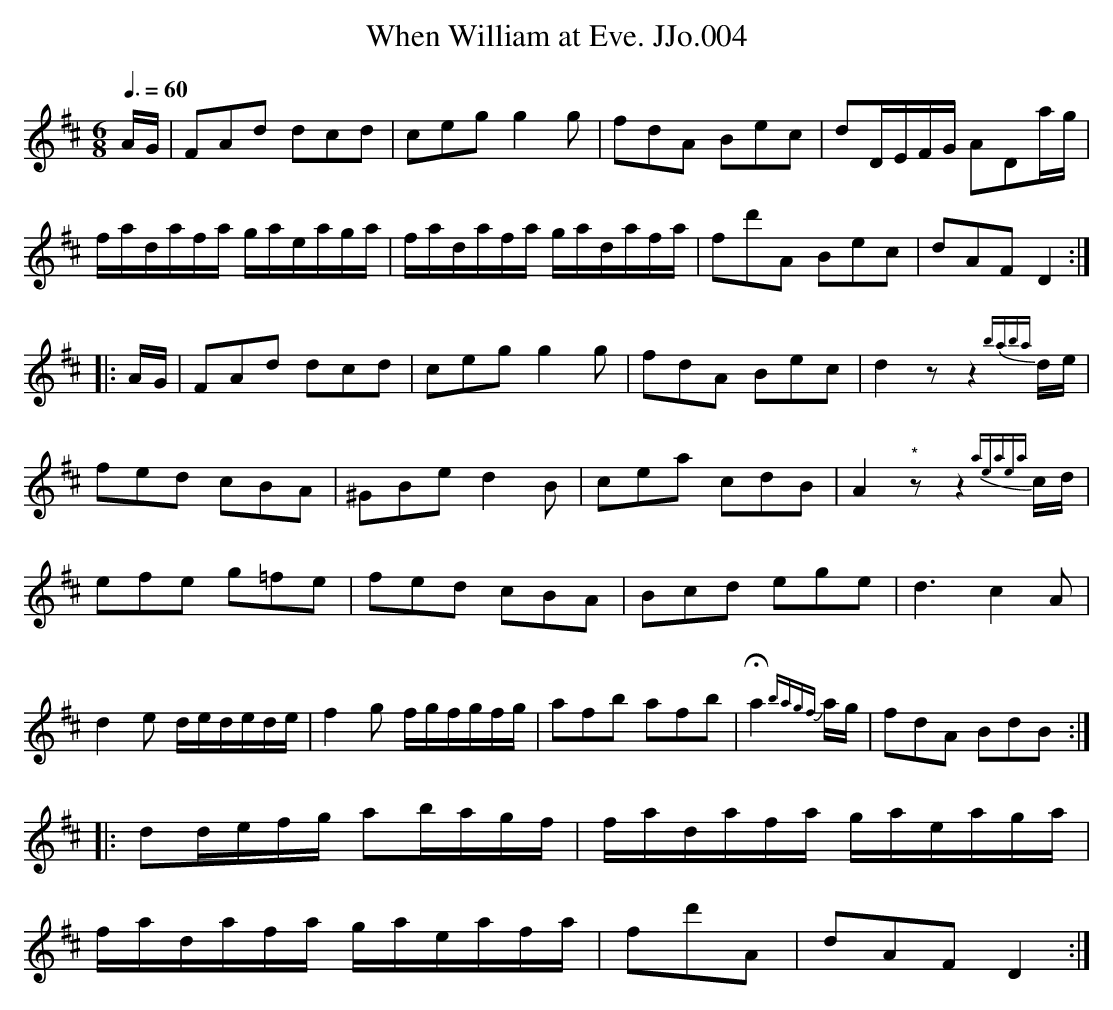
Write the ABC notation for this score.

X:1
T:When William at Eve. JJo.004
M:6/8
L:1/8
Q:3/8=60
notC:William Shield
K:D major
A/G/|FAd dcd|ceg g2g|fdA Bec|dD/E/F/G/ ADa/g/|!
f/a/d/a/f/a/ g/a/e/a/g/a/|f/a/d/a/f/a/ g/a/d/a/f/a/|\
fd'A Bec|dAF D2:|!
|:A/G/|FAd dcd|ceg g2g|fdA Bec|d2zz2{baba}d/e/|!
fed cBA|^GBe d2B|cea cdB|A2"^*"zz2{aeaea}c/d/|!
efe g=fe|fed cBA|Bcd ege|d3-c2 A|!
d2e d/e/d/e/d/e/|f2g f/g/f/g/f/g/|afb afb|Ha2 {bagf}a/g/|fdA BdB:|!
|:dd/e/f/g/ ab/a/g/f/|f/a/d/a/f/a/ g/a/e/a/g/a/|!
f/a/d/a/f/a/ g/a/e/a/f/a/|fd'A|dAF D2:|
